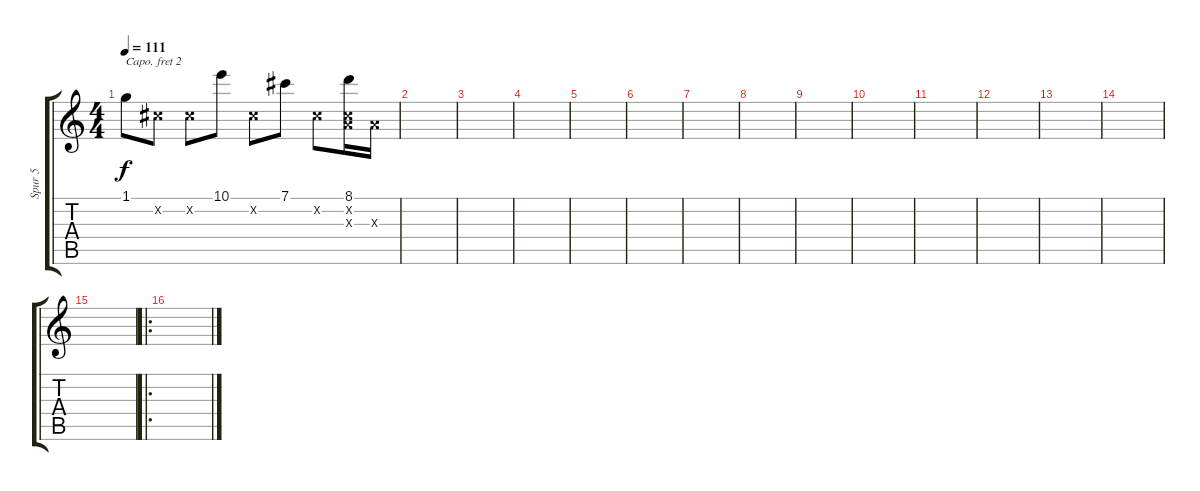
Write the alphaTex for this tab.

\track ("Spur 5" "Spur 5") {instrument percussiveorgan}
\staff {score tabs}
\capo 2
\tuning (E5 B4 G4 D4 A3 E3) {hide}
\ts (4 4)
\tempo 111
\clef g2
\ks c
1.1.8{dy f} 0.2{x}.8 0.2{x}.8 10.1.8 0.2{x}.8 7.1.8 0.2{x}.8 (8.1 0.2{x} 0.3{x}).16{volume 10} 0.3{x}.16{volume 11} |
|
|
|
|
|
|
|
|
|
|
|
|
|
|
\ro
